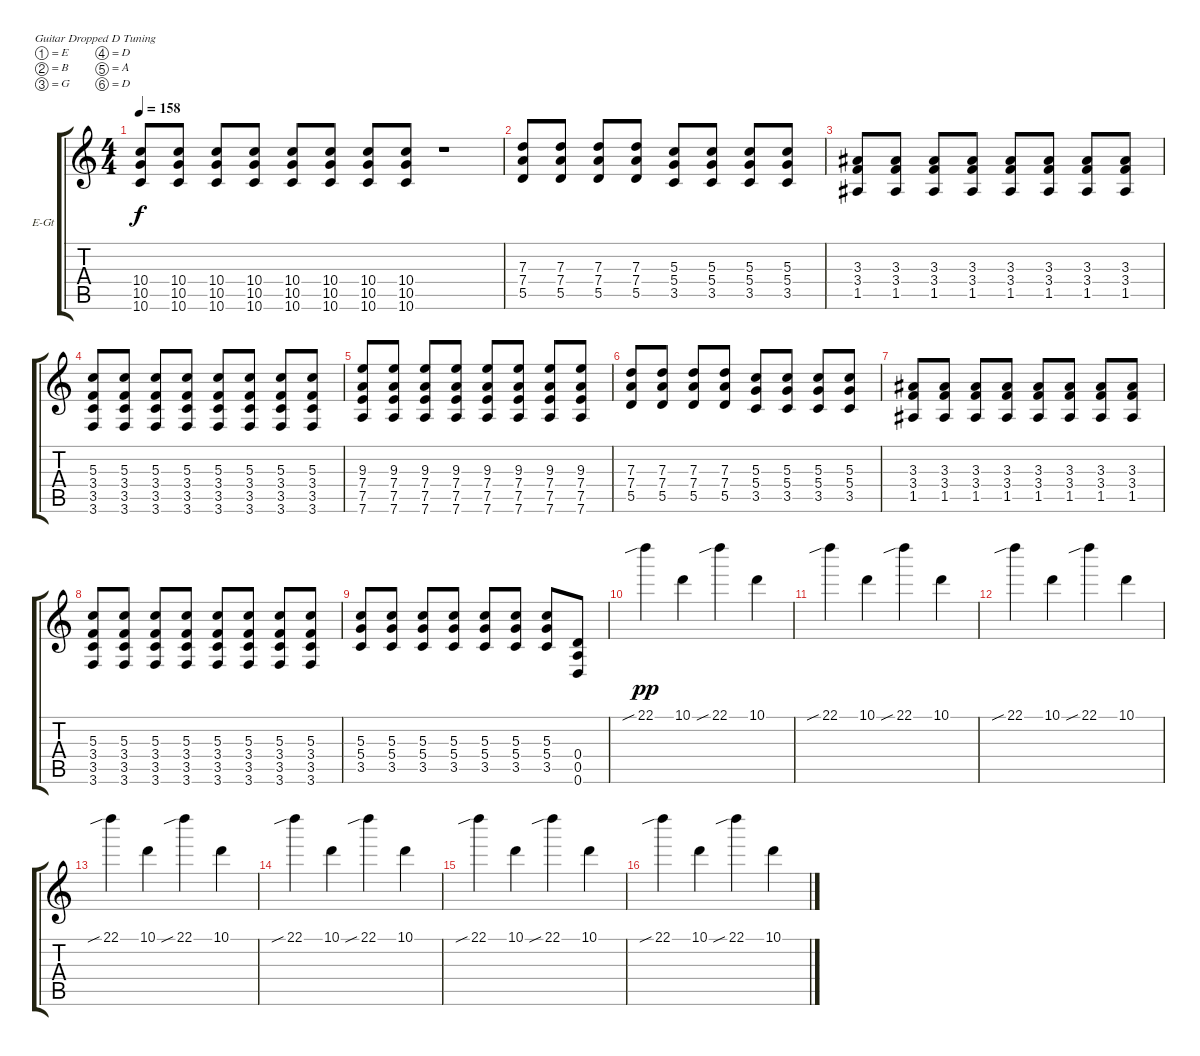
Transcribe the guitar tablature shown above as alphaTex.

\bracketExtendMode groupsimilarinstruments
\firstSystemTrackNameOrientation horizontal
\otherSystemsTrackNameOrientation horizontal
\track ("Electric Guitar" "E-Gt") {instrument distortionguitar}
\staff {score tabs}
\tuning (E4 B3 G3 D3 A2 D2)
\ts (4 4)
\tempo 158
\clef g2
\scale
0.333333
\ks c
(10.4 10.5 10.6).8{dy f} (10.4 10.5 10.6).8 (10.4 10.5 10.6).8 (10.4 10.5 10.6).8 (10.4 10.5 10.6).8 (10.4 10.5 10.6).8 (10.4 10.5 10.6).8 (10.4 10.5 10.6).8 r.1 |
\scale
0.333333 (7.3 7.4 5.5).8 (7.3 7.4 5.5).8 (7.3 7.4 5.5).8 (7.3 7.4 5.5).8 (5.3 5.4 3.5).8 (5.3 5.4 3.5).8 (5.3 5.4 3.5).8 (5.3 5.4 3.5).8 |
\scale
0.333333 (3.3 3.4 1.5).8 (3.3 3.4 1.5).8 (3.3 3.4 1.5).8 (3.3 3.4 1.5).8 (3.3 3.4 1.5).8 (3.3 3.4 1.5).8 (3.3 3.4 1.5).8 (3.3 3.4 1.5).8 |
\scale
0.333333 (5.3 3.4 3.5 3.6).8 (5.3 3.4 3.5 3.6).8 (5.3 3.4 3.5 3.6).8 (5.3 3.4 3.5 3.6).8 (5.3 3.4 3.5 3.6).8 (5.3 3.4 3.5 3.6).8 (5.3 3.4 3.5 3.6).8 (5.3 3.4 3.5 3.6).8 |
\scale
0.333333 (9.3 7.4 7.5 7.6).8 (9.3 7.4 7.5 7.6).8 (9.3 7.4 7.5 7.6).8 (9.3 7.4 7.5 7.6).8 (9.3 7.4 7.5 7.6).8 (9.3 7.4 7.5 7.6).8 (9.3 7.4 7.5 7.6).8 (9.3 7.4 7.5 7.6).8 |
\scale
0.333333 (7.3 7.4 5.5).8 (7.3 7.4 5.5).8 (7.3 7.4 5.5).8 (7.3 7.4 5.5).8 (5.3 5.4 3.5).8 (5.3 5.4 3.5).8 (5.3 5.4 3.5).8 (5.3 5.4 3.5).8 |
\scale
0.333333 (3.3 3.4 1.5).8 (3.3 3.4 1.5).8 (3.3 3.4 1.5).8 (3.3 3.4 1.5).8 (3.3 3.4 1.5).8 (3.3 3.4 1.5).8 (3.3 3.4 1.5).8 (3.3 3.4 1.5).8 |
\scale
0.333333 (5.3 3.4 3.5 3.6).8 (5.3 3.4 3.5 3.6).8 (5.3 3.4 3.5 3.6).8 (5.3 3.4 3.5 3.6).8 (5.3 3.4 3.5 3.6).8 (5.3 3.4 3.5 3.6).8 (5.3 3.4 3.5 3.6).8 (5.3 3.4 3.5 3.6).8 |
\scale
0.333333 (5.3 5.4 3.5).8 (5.3 5.4 3.5).8 (5.3 5.4 3.5).8 (5.3 5.4 3.5).8 (5.3 5.4 3.5).8 (5.3 5.4 3.5).8 (5.3 5.4 3.5).8 (0.4 0.5 0.6).8 |
\scale
0.333333 22.1{sib}.4{dy pp} 10.1.4 22.1{sib}.4 10.1.4 |
\scale
0.333333 22.1{sib}.4 10.1.4 22.1{sib}.4 10.1.4 |
\scale
0.333333 22.1{sib}.4 10.1.4 22.1{sib}.4 10.1.4 |
\scale
0.333333 22.1{sib}.4 10.1.4 22.1{sib}.4 10.1.4 |
\scale
0.333333 22.1{sib}.4 10.1.4 22.1{sib}.4 10.1.4 |
\scale
0.333333 22.1{sib}.4 10.1.4 22.1{sib}.4 10.1.4 |
\scale
0.333333 22.1{sib}.4 10.1.4 22.1{sib}.4 10.1.4
